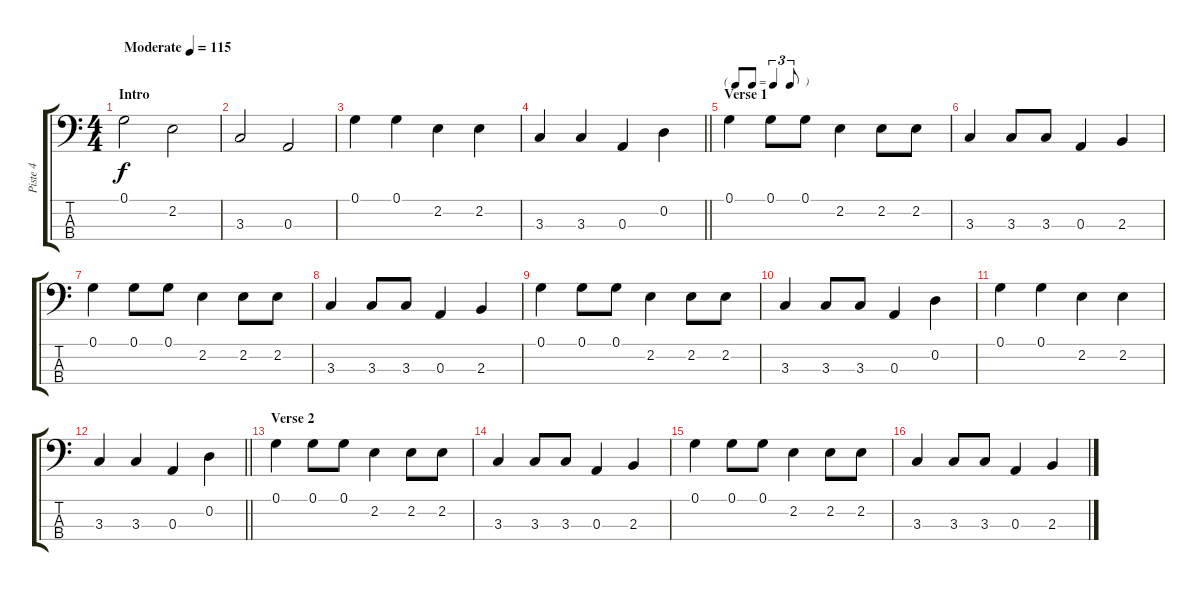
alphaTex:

\track ("Piste 4" "Piste 4") {instrument electricbassfinger}
\staff {score tabs}
\tuning (G2 D2 A1 E1) {hide}
\ts (4 4)
\section ("" "Intro")
\tempo (115 "Moderate")
\clef f4
\ks c
0.1.2{dy f instrument electricbassfinger} 2.2.2 |
3.3.2 0.3.2 |
0.1.4 0.1.4 2.2.4 2.2.4 |
\barLineRight lightlight
3.3.4 3.3.4 0.3.4 0.2.4 |
\tf triplet8th
\section ("" "Verse 1")
0.1.4 0.1.8 0.1.8 2.2.4 2.2.8 2.2.8 |
3.3.4 3.3.8 3.3.8 0.3.4 2.3.4 |
0.1.4 0.1.8 0.1.8 2.2.4 2.2.8 2.2.8 |
3.3.4 3.3.8 3.3.8 0.3.4 2.3.4 |
0.1.4 0.1.8 0.1.8 2.2.4 2.2.8 2.2.8 |
3.3.4 3.3.8 3.3.8 0.3.4 0.2.4 |
0.1.4 0.1.4 2.2.4 2.2.4 |
\barLineRight lightlight
3.3.4 3.3.4 0.3.4 0.2.4 |
\section ("" "Verse 2")
0.1.4 0.1.8 0.1.8 2.2.4 2.2.8 2.2.8 |
3.3.4 3.3.8 3.3.8 0.3.4 2.3.4 |
0.1.4 0.1.8 0.1.8 2.2.4 2.2.8 2.2.8 |
3.3.4 3.3.8 3.3.8 0.3.4 2.3.4
